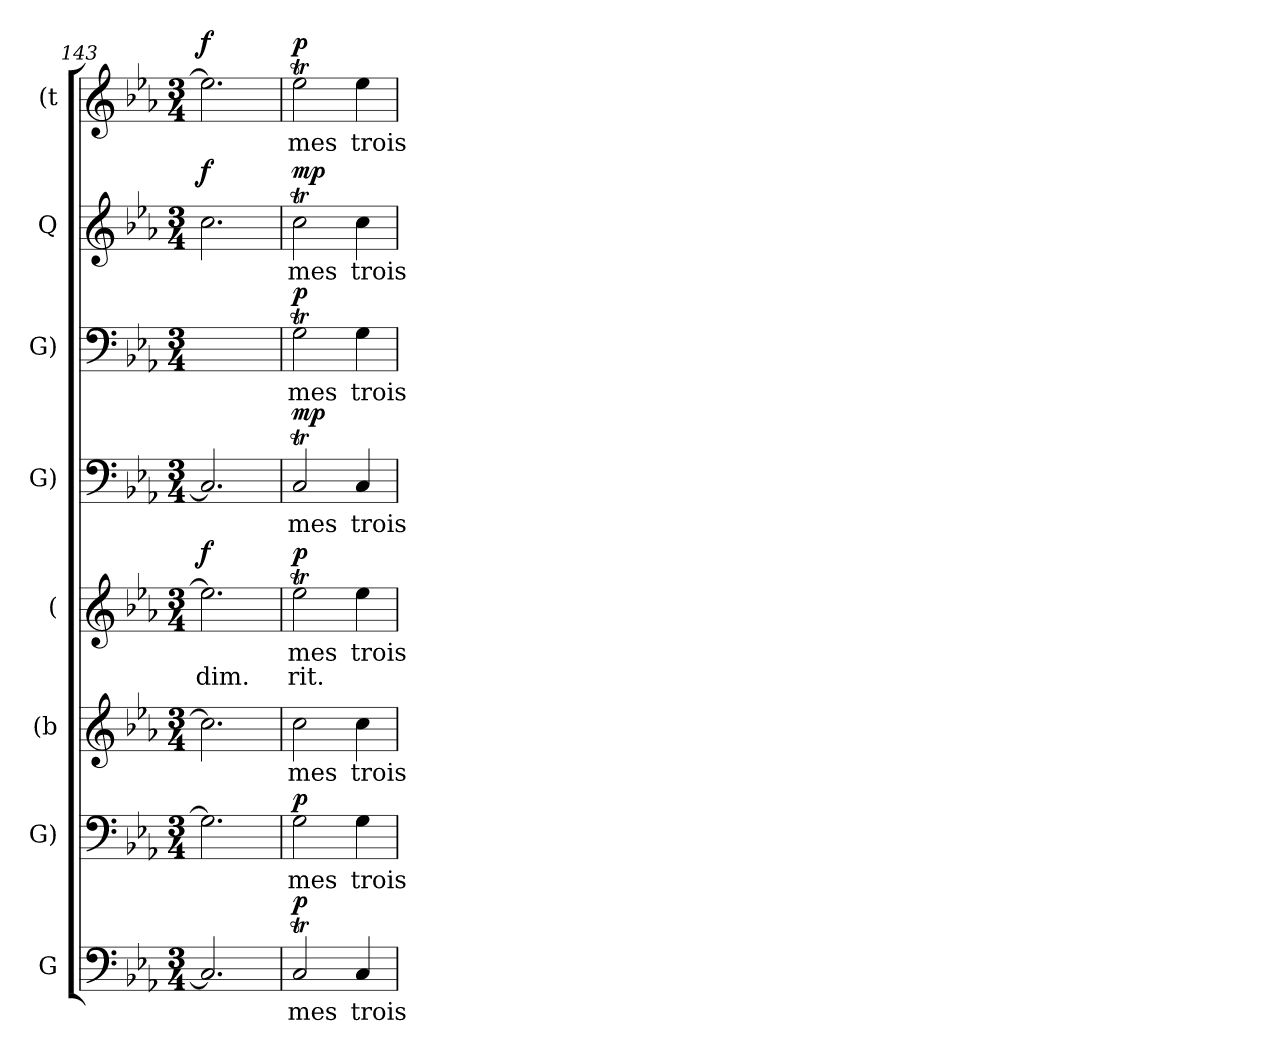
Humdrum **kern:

**kern	**text	**dynam	**kern	**text	**dynam	**kern	**text	**kern	**text	**text	**dynam	**kern	**text	**dynam	**kern	**text	**dynam	**kern	**text	**dynam	**kern	**text	**dynam
*part8	*part8	*part8	*part7	*part7	*part7	*part6	*part6	*part5	*part5	*part5	*part5	*part4	*part4	*part4	*part3	*part3	*part3	*part2	*part2	*part2	*part1	*part1	*part1
*staff8	*staff8	*staff8	*staff7	*staff7	*staff7	*staff6	*staff6	*staff5	*staff5	*staff5	*staff5	*staff4	*staff4	*staff4	*staff3	*staff3	*staff3	*staff2	*staff2	*staff2	*staff1	*staff1	*staff1
*I"G	*	*	*I"G)	*	*	*I"(b	*	*I"(	*	*	*	*I"G)	*	*	*I"G)	*	*	*I"Q	*	*	*I"(t	*	*
*clefF4	*	*	*clefF4	*	*	*clefG2	*	*clefG2	*	*	*	*clefF4	*	*	*clefF4	*	*	*clefG2	*	*	*clefG2	*	*
*k[b-e-a-]	*	*	*k[b-e-a-]	*	*	*k[b-e-a-]	*	*k[b-e-a-]	*	*	*	*k[b-e-a-]	*	*	*k[b-e-a-]	*	*	*k[b-e-a-]	*	*	*k[b-e-a-]	*	*
*M3/4	*	*	*M3/4	*	*	*M3/4	*	*M3/4	*	*	*	*M3/4	*	*	*M3/4	*	*	*M3/4	*	*	*M3/4	*	*
=143	=143	=143	=143	=143	=143	=143	=143	=143	=143	=143	=143	=143	=143	=143	=143	=143	=143	=143	=143	=143	=143	=143	=143
!	!	!	!	!	!	!	!	!	!	!	!LO:DY:a	!	!	!	!	!	!	!	!	!LO:DY:a	!	!	!LO:DY:a
2.Ci/]	.	.	2.Gi\]	.	.	2.cci\]	.	2.ee-i\]	.	dim.	f	2.Ci/]	.	.	2.ryy	.	.	2.cci\	.	f	2.ee-i\]	.	f
=144	=144	=144	=144	=144	=144	=144	=144	=144	=144	=144	=144	=144	=144	=144	=144	=144	=144	=144	=144	=144	=144	=144	=144
!	!	!LO:DY:a	!	!	!LO:DY:a	!	!	!	!	!	!LO:DY:a	!	!	!LO:DY:a	!	!	!LO:DY:a	!	!	!LO:DY:a	!	!	!LO:DY:a
2CTi/	mes	p	2Gi\	mes	p	2cci\	mes	2ee-Ti\	mes	rit.	p	2CTi/	mes	mp	2Gti\	mes	p	2ccTi\	mes	mp	2ee-Ti\	mes	p
4Ci/	trois	.	4Gi\	trois	.	4cci\	trois	4ee-i\	trois	.	.	4Ci/	trois	.	4Gi\	trois	.	4cci\	trois	.	4ee-i\	trois	.
=	=	=	=	=	=	=	=	=	=	=	=	=	=	=	=	=	=	=	=	=	=	=	=
*-	*-	*-	*-	*-	*-	*-	*-	*-	*-	*-	*-	*-	*-	*-	*-	*-	*-	*-	*-	*-	*-	*-	*-
